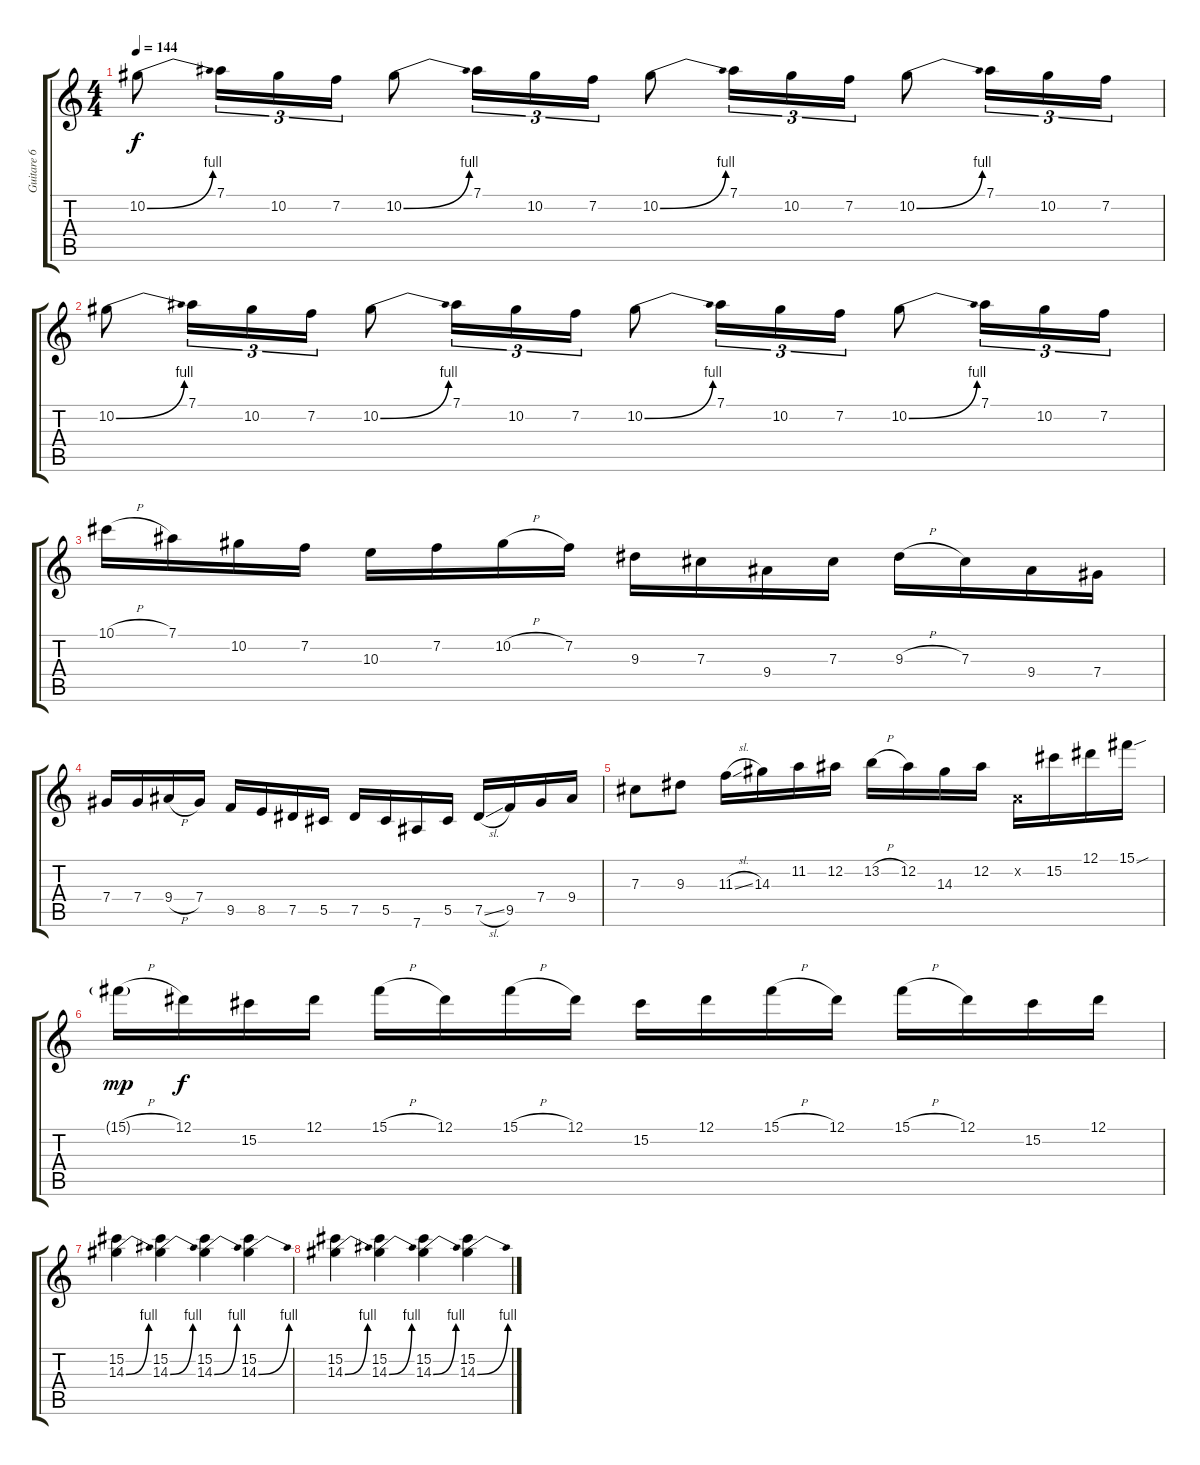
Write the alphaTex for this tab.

\track ("Guitare 6 Solo" "Guitare 6 ") {instrument distortionguitar}
\staff {score tabs}
\tuning (Eb4 Bb3 Gb3 Db3 Ab2 Eb2) {hide}
\ts (4 4)
\tempo 144
\clef g2
\ks c
10.2{be (bend 0 0 60 4)}.8{dy f} 7.1.16{tu (3 2)} 10.2.16{tu (3 2)} 7.2.16{tu (3 2)} 10.2{be (bend 0 0 60 4)}.8 7.1.16{tu (3 2)} 10.2.16{tu (3 2)} 7.2.16{tu (3 2)} 10.2{be (bend 0 0 60 4)}.8 7.1.16{tu (3 2)} 10.2.16{tu (3 2)} 7.2.16{tu (3 2)} 10.2{be (bend 0 0 60 4)}.8 7.1.16{tu (3 2)} 10.2.16{tu (3 2)} 7.2.16{tu (3 2)} |
10.2{be (bend 0 0 60 4)}.8 7.1.16{tu (3 2)} 10.2.16{tu (3 2)} 7.2.16{tu (3 2)} 10.2{be (bend 0 0 60 4)}.8 7.1.16{tu (3 2)} 10.2.16{tu (3 2)} 7.2.16{tu (3 2)} 10.2{be (bend 0 0 60 4)}.8 7.1.16{tu (3 2)} 10.2.16{tu (3 2)} 7.2.16{tu (3 2)} 10.2{be (bend 0 0 60 4)}.8 7.1.16{tu (3 2)} 10.2.16{tu (3 2)} 7.2.16{tu (3 2)} |
10.1{h}.16 7.1.16 10.2.16 7.2.16 10.3.16 7.2.16 10.2{h}.16 7.2.16 9.3.16 7.3.16 9.4.16 7.3.16 9.3{h}.16 7.3.16 9.4.16 7.4.16 |
7.4.16 7.4.16 9.4{h}.16 7.4.16 9.5.16 8.5.16 7.5.16 5.5.16 7.5.16 5.5.16 7.6.16 5.5.16 7.5{sl}.16 9.5.16 7.4.16 9.4.16 |
7.3.8 9.3.8 11.3{sl}.16 14.3.16 11.2.16 12.2.16 13.2{h}.16 12.2.16 14.3.16 12.2.16 -1.2{x}.16 15.2.16 12.1.16 15.1{sou}.16 |
15.1{h g}.16{dy mp} 12.1.16{dy f} 15.2.16 12.1.16 15.1{h}.16 12.1.16 15.1{h}.16 12.1.16 15.2.16 12.1.16 15.1{h}.16 12.1.16 15.1{h}.16 12.1.16 15.2.16 12.1.16 |
(15.2 14.3{be (bend 0 0 60 4)}).4{volume 0} (15.2 14.3{be (bend 0 0 60 4)}).4 (15.2 14.3{be (bend 0 0 60 4)}).4 (15.2 14.3{be (bend 0 0 60 4)}).4 |
(15.2 14.3{be (bend 0 0 60 4)}).4 (15.2 14.3{be (bend 0 0 60 4)}).4 (15.2 14.3{be (bend 0 0 60 4)}).4 (15.2 14.3{be (bend 0 0 60 4)}).4
